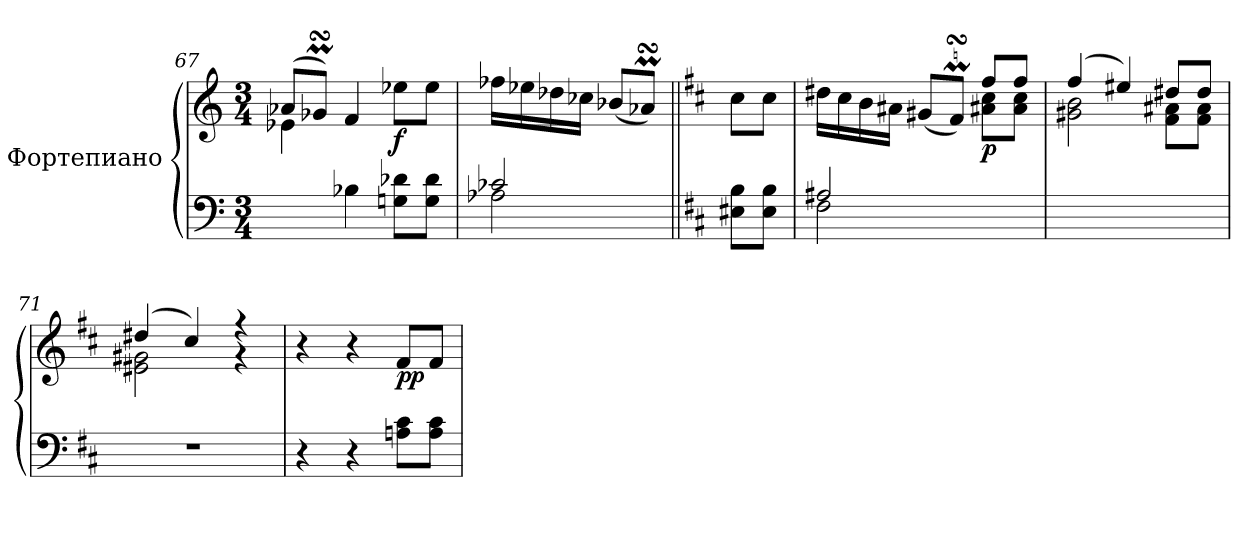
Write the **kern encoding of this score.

**kern	**kern	**dynam
*part1	*part1	*part1
*staff2	*staff1	*staff1/2
*I"Фортепиано	*	*
*clefF4	*clefG2	*
*k[]	*k[]	*
*C:	*C:	*
*M3/4	*M3/4	*
=67	=67	=67
*	*^	*
4ryy	(>8a-X/L	4e-X\	.
.	8g-XMsSSs/J)	.	.
4B-X\	4f/	2ryy	.
!	!	!	!LO:DY:b
8Gn\ 8d-X\L	8ee-X\L	.	f
8G\ 8d-\J	8ee-\J	.	.
*	*v	*v	*
=68	=68	=68
*^	*	*
2c-X/	2A-X\	16ff-X\LL	.
.	.	16ee-X\	.
.	.	16dd-X\	.
.	.	16cc-X\JJ	.
.	.	(<8b-X/L	.
.	.	8a-XMsSSs/J)	.
*v	*v	*	*
!!LO:LB:g=z
=68X4||	=68X4||	=68X4||
*k[f#c#]	*k[f#c#]	*
*D:	*D:	*
8E#X\ 8B\L	8cc#\L	.
8E#\ 8B\J	8cc#\J	.
=69	=69	=69
*^	*^	*
2A#X/	2F#\	16dd#X\LL	2ryy	.
.	.	16cc#\	.	.
.	.	16b\	.	.
.	.	16a#X\JJ	.	.
.	.	(>8g#X/L	.	.
.	.	8f#msSsS/J)	.	.
!	!	!	!	!LO:DY:b
4ryy	4ryy	8ff#/L	8a#X\ 8cc#\L	p
.	.	8ff#/J	8a#\ 8cc#\J	.
*v	*v	*	*	*
=70	=70	=70	=70
2.ryy	(>4ff#/	2g#X\ 2b\	.
.	4ee#X/)	.	.
.	8dd#X/L	8f#\ 8a#X\L	.
.	8dd#/J	8f#\ 8a#\J	.
=71	=71	=71	=71
2.r	(>4dd#X/	2e#X\ 2g#X\	.
.	4cc#/)	.	.
.	4r	4rg	.
*	*v	*v	*
=72	=72	=72
4r	4r	.
4r	4r	.
!	!	!LO:DY:b
8An\ 8c#\L	8f#/L	pp
8A\ 8c#\J	8f#/J	.
=	=	=
*-	*-	*-
